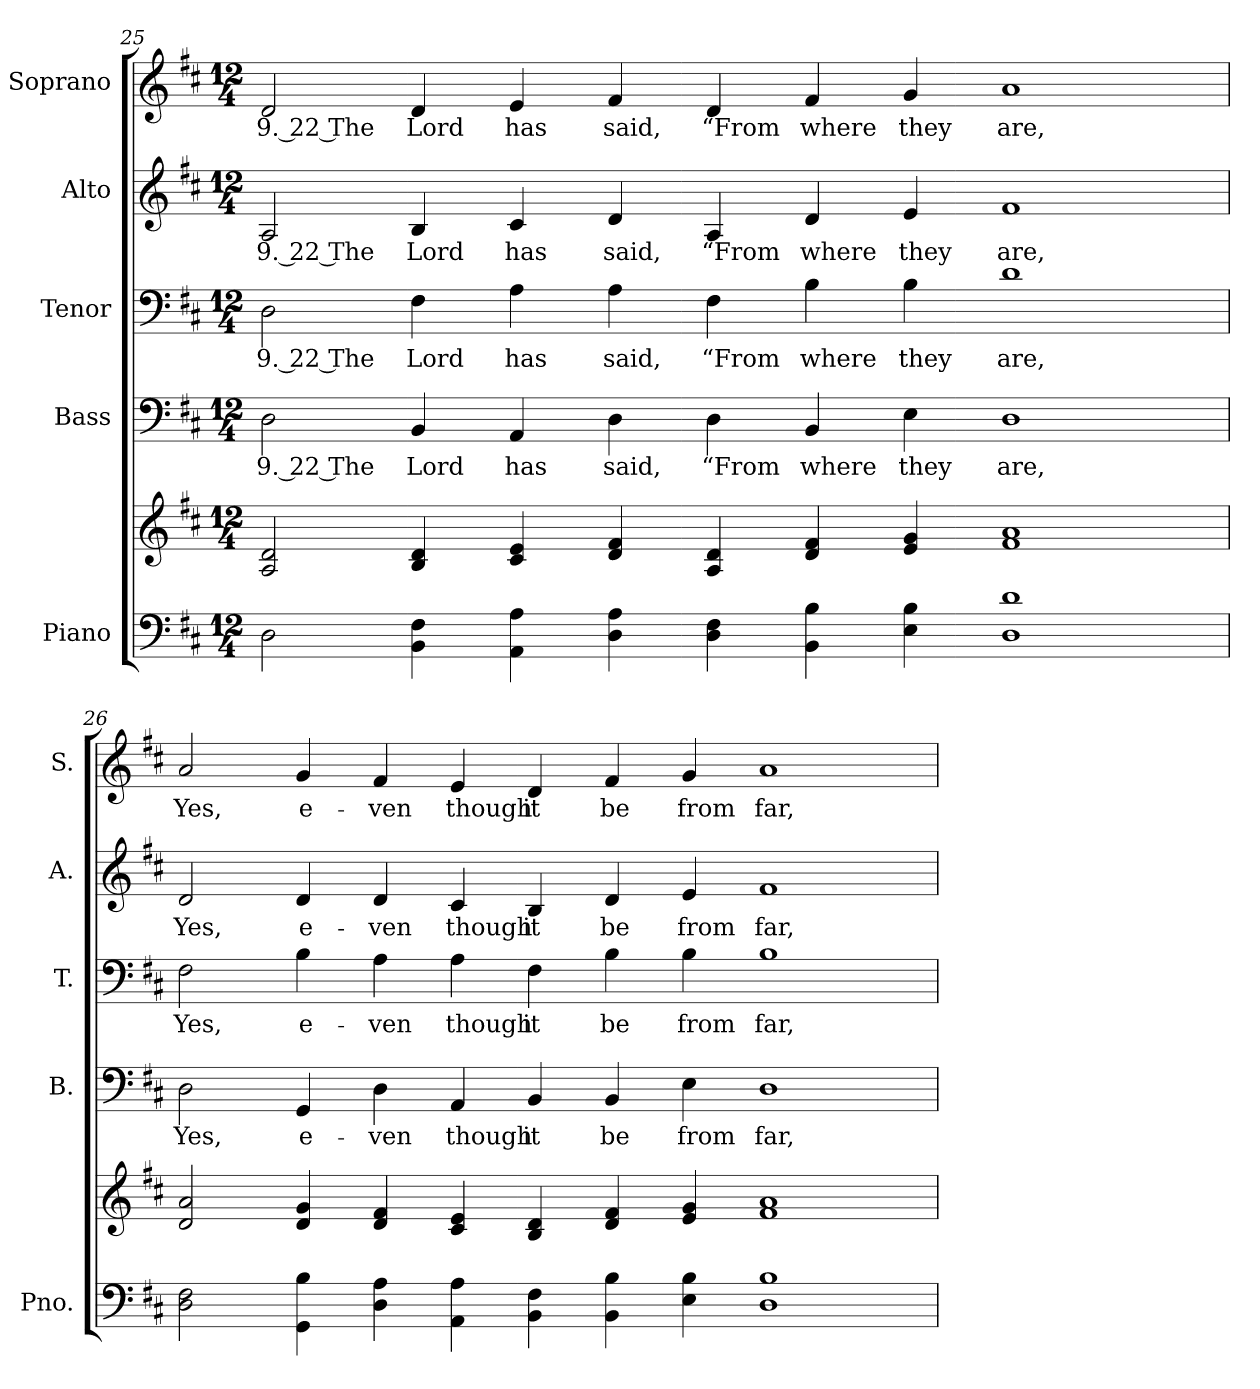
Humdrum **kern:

**kern	**kern	**kern	**text	**kern	**text	**kern	**text	**kern	**text
*part5	*part5	*part4	*part4	*part3	*part3	*part2	*part2	*part1	*part1
*staff6	*staff5	*staff4	*staff4	*staff3	*staff3	*staff2	*staff2	*staff1	*staff1
*I"Piano	*	*I"Bass	*	*I"Tenor	*	*I"Alto	*	*I"Soprano	*
*I'Pno.	*	*I'B.	*	*I'T.	*	*I'A.	*	*I'S.	*
!!LO:PB:g=z
*clefF4	*clefG2	*clefF4	*	*clefF4	*	*clefG2	*	*clefG2	*
*k[f#c#]	*k[f#c#]	*k[f#c#]	*	*k[f#c#]	*	*k[f#c#]	*	*k[f#c#]	*
*D:	*D:	*D:	*	*D:	*	*D:	*	*D:	*
*M12/4	*M12/4	*M12/4	*	*M12/4	*	*M12/4	*	*M12/4	*
=25	=25	=25	=25	=25	=25	=25	=25	=25	=25
!	!	!	!LO:LY:b:color=#000000	!	!	!	!	!	!
!	!	!	!	!	!LO:LY:b:color=#000000	!	!	!	!
!	!	!	!	!	!	!	!LO:LY:b:color=#000000	!	!
!	!	!	!	!	!	!	!	!	!LO:LY:b:color=#000000
2Di\	2Ai/ 2di	2Di\	9. 22 The	2Di\	9. 22 The	2Ai/	9. 22 The	2di/	9. 22 The
!	!	!	!LO:LY:b:color=#000000	!	!	!	!	!	!
!	!	!	!	!	!LO:LY:b:color=#000000	!	!	!	!
!	!	!	!	!	!	!	!LO:LY:b:color=#000000	!	!
!	!	!	!	!	!	!	!	!	!LO:LY:b:color=#000000
4BBi\ 4F#i	4Bi/ 4di	4BBi/	Lord	4F#i\	Lord	4Bi/	Lord	4di/	Lord
!	!	!	!LO:LY:b:color=#000000	!	!	!	!	!	!
!	!	!	!	!	!LO:LY:b:color=#000000	!	!	!	!
!	!	!	!	!	!	!	!LO:LY:b:color=#000000	!	!
!	!	!	!	!	!	!	!	!	!LO:LY:b:color=#000000
4AAi\ 4Ai	4c#i/ 4ei	4AAi/	has	4Ai\	has	4c#i/	has	4ei/	has
!	!	!	!LO:LY:b:color=#000000	!	!	!	!	!	!
!	!	!	!	!	!LO:LY:b:color=#000000	!	!	!	!
!	!	!	!	!	!	!	!LO:LY:b:color=#000000	!	!
!	!	!	!	!	!	!	!	!	!LO:LY:b:color=#000000
4Di\ 4Ai	4di/ 4f#i	4Di\	said,	4Ai\	said,	4di/	said,	4f#i/	said,
!	!	!	!LO:LY:b:color=#000000	!	!	!	!	!	!
!	!	!	!	!	!LO:LY:b:color=#000000	!	!	!	!
!	!	!	!	!	!	!	!LO:LY:b:color=#000000	!	!
!	!	!	!	!	!	!	!	!	!LO:LY:b:color=#000000
4Di\ 4F#i	4Ai/ 4di	4Di\	“From	4F#i\	“From	4Ai/	“From	4di/	“From
!	!	!	!LO:LY:b:color=#000000	!	!	!	!	!	!
!	!	!	!	!	!LO:LY:b:color=#000000	!	!	!	!
!	!	!	!	!	!	!	!LO:LY:b:color=#000000	!	!
!	!	!	!	!	!	!	!	!	!LO:LY:b:color=#000000
4BBi\ 4Bi	4di/ 4f#i	4BBi/	where	4Bi\	where	4di/	where	4f#i/	where
!	!	!	!LO:LY:b:color=#000000	!	!	!	!	!	!
!	!	!	!	!	!LO:LY:b:color=#000000	!	!	!	!
!	!	!	!	!	!	!	!LO:LY:b:color=#000000	!	!
!	!	!	!	!	!	!	!	!	!LO:LY:b:color=#000000
4Ei\ 4Bi	4ei/ 4gi	4Ei\	they	4Bi\	they	4ei/	they	4gi/	they
!	!	!	!LO:LY:b:color=#000000	!	!	!	!	!	!
!	!	!	!	!	!LO:LY:b:color=#000000	!	!	!	!
!	!	!	!	!	!	!	!LO:LY:b:color=#000000	!	!
!	!	!	!	!	!	!	!	!	!LO:LY:b:color=#000000
1Di 1di	1f#i 1ai	1Di	are,	1di	are,	1f#i	are,	1ai	are,
=26	=26	=26	=26	=26	=26	=26	=26	=26	=26
!	!	!	!LO:LY:b:color=#000000	!	!	!	!	!	!
!	!	!	!	!	!LO:LY:b:color=#000000	!	!	!	!
!	!	!	!	!	!	!	!LO:LY:b:color=#000000	!	!
!	!	!	!	!	!	!	!	!	!LO:LY:b:color=#000000
2Di\ 2F#i	2di/ 2ai	2Di\	Yes,	2F#i\	Yes,	2di/	Yes,	2ai/	Yes,
!	!	!	!LO:LY:b:color=#000000	!	!	!	!	!	!
!	!	!	!	!	!LO:LY:b:color=#000000	!	!	!	!
!	!	!	!	!	!	!	!LO:LY:b:color=#000000	!	!
!	!	!	!	!	!	!	!	!	!LO:LY:b:color=#000000
4GGi\ 4Bi	4di/ 4gi	4GGi/	e-	4Bi\	e-	4di/	e-	4gi/	e-
!	!	!	!LO:LY:b:color=#000000	!	!	!	!	!	!
!	!	!	!	!	!LO:LY:b:color=#000000	!	!	!	!
!	!	!	!	!	!	!	!LO:LY:b:color=#000000	!	!
!	!	!	!	!	!	!	!	!	!LO:LY:b:color=#000000
4Di\ 4Ai	4di/ 4f#i	4Di\	-ven	4Ai\	-ven	4di/	-ven	4f#i/	-ven
!	!	!	!LO:LY:b:color=#000000	!	!	!	!	!	!
!	!	!	!	!	!LO:LY:b:color=#000000	!	!	!	!
!	!	!	!	!	!	!	!LO:LY:b:color=#000000	!	!
!	!	!	!	!	!	!	!	!	!LO:LY:b:color=#000000
4AAi\ 4Ai	4c#i/ 4ei	4AAi/	though	4Ai\	though	4c#i/	though	4ei/	though
!	!	!	!LO:LY:b:color=#000000	!	!	!	!	!	!
!	!	!	!	!	!LO:LY:b:color=#000000	!	!	!	!
!	!	!	!	!	!	!	!LO:LY:b:color=#000000	!	!
!	!	!	!	!	!	!	!	!	!LO:LY:b:color=#000000
4BBi\ 4F#i	4Bi/ 4di	4BBi/	it	4F#i\	it	4Bi/	it	4di/	it
!	!	!	!LO:LY:b:color=#000000	!	!	!	!	!	!
!	!	!	!	!	!LO:LY:b:color=#000000	!	!	!	!
!	!	!	!	!	!	!	!LO:LY:b:color=#000000	!	!
!	!	!	!	!	!	!	!	!	!LO:LY:b:color=#000000
4BBi\ 4Bi	4di/ 4f#i	4BBi/	be	4Bi\	be	4di/	be	4f#i/	be
!	!	!	!LO:LY:b:color=#000000	!	!	!	!	!	!
!	!	!	!	!	!LO:LY:b:color=#000000	!	!	!	!
!	!	!	!	!	!	!	!LO:LY:b:color=#000000	!	!
!	!	!	!	!	!	!	!	!	!LO:LY:b:color=#000000
4Ei\ 4Bi	4ei/ 4gi	4Ei\	from	4Bi\	from	4ei/	from	4gi/	from
!	!	!	!LO:LY:b:color=#000000	!	!	!	!	!	!
!	!	!	!	!	!LO:LY:b:color=#000000	!	!	!	!
!	!	!	!	!	!	!	!LO:LY:b:color=#000000	!	!
!	!	!	!	!	!	!	!	!	!LO:LY:b:color=#000000
1Di 1Bi	1f#i 1ai	1Di	far,	1Bi	far,	1f#i	far,	1ai	far,
=	=	=	=	=	=	=	=	=	=
*-	*-	*-	*-	*-	*-	*-	*-	*-	*-
